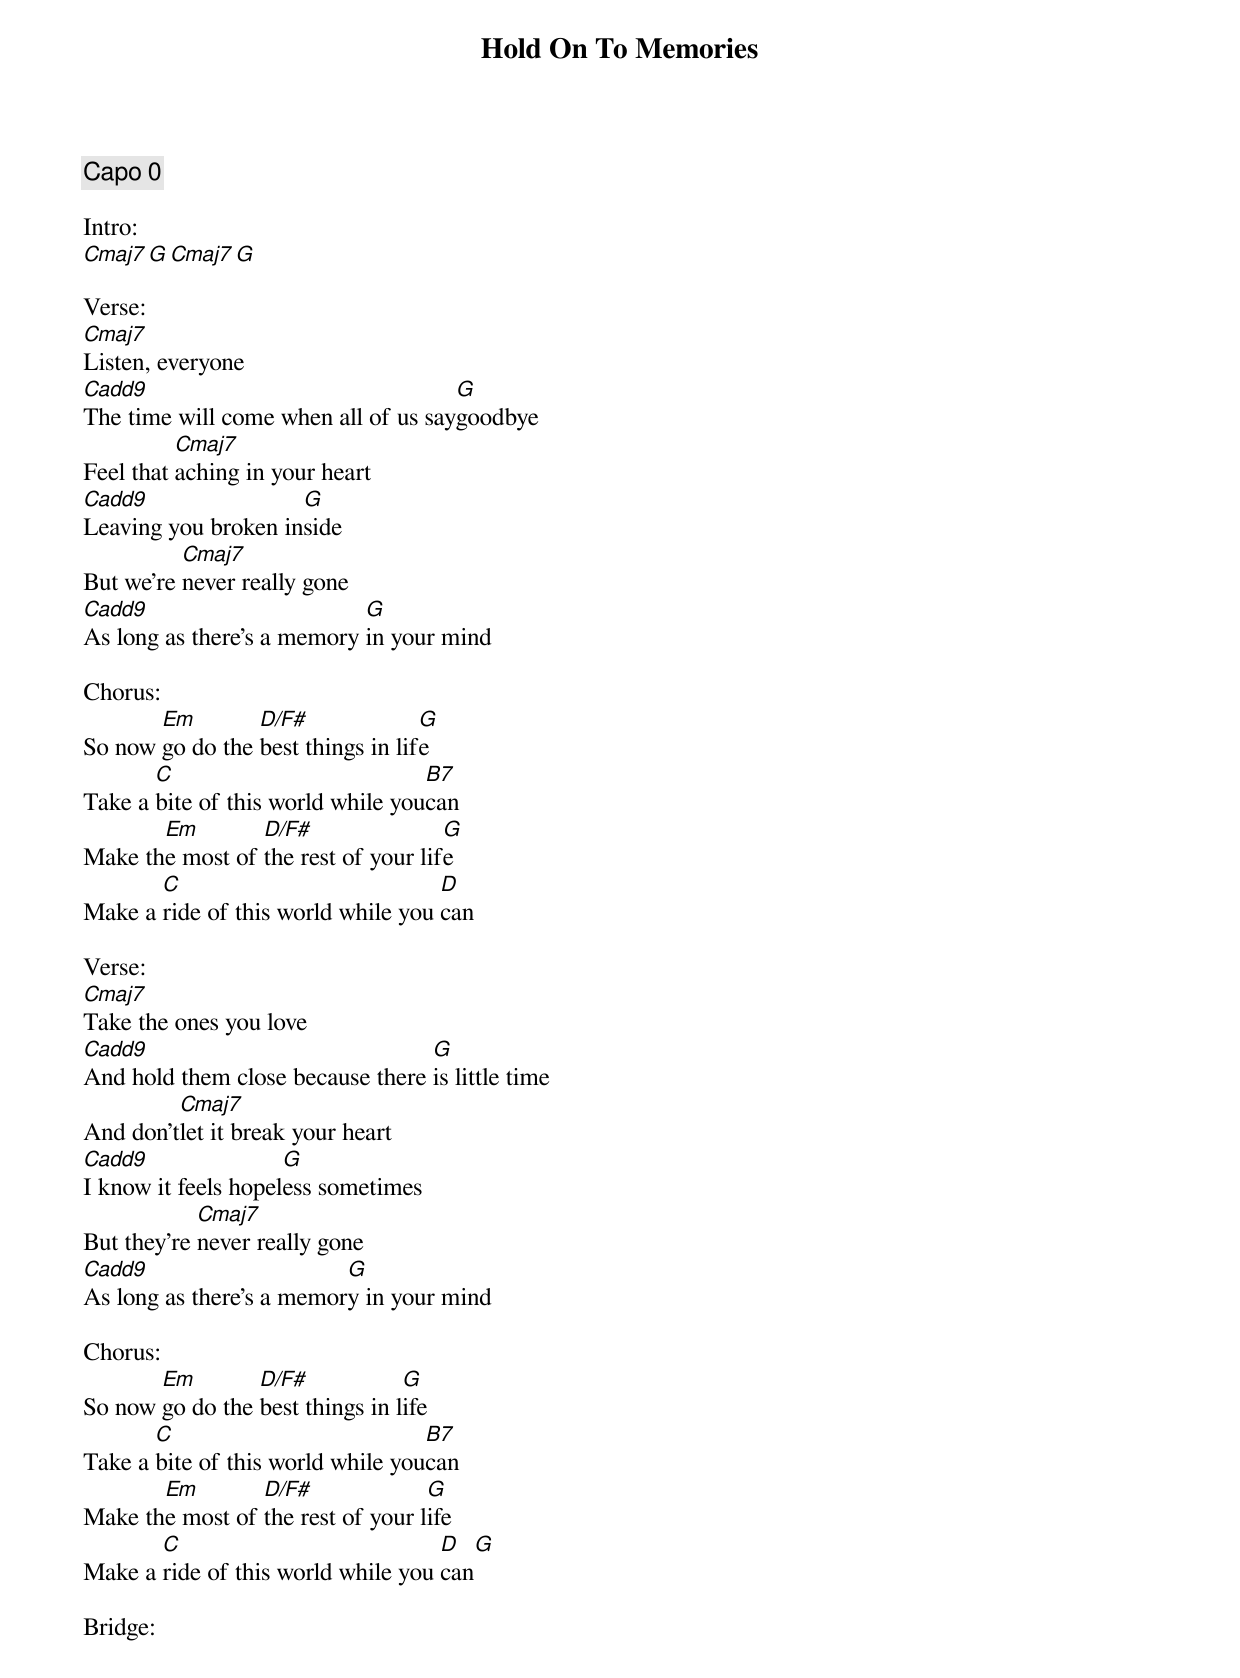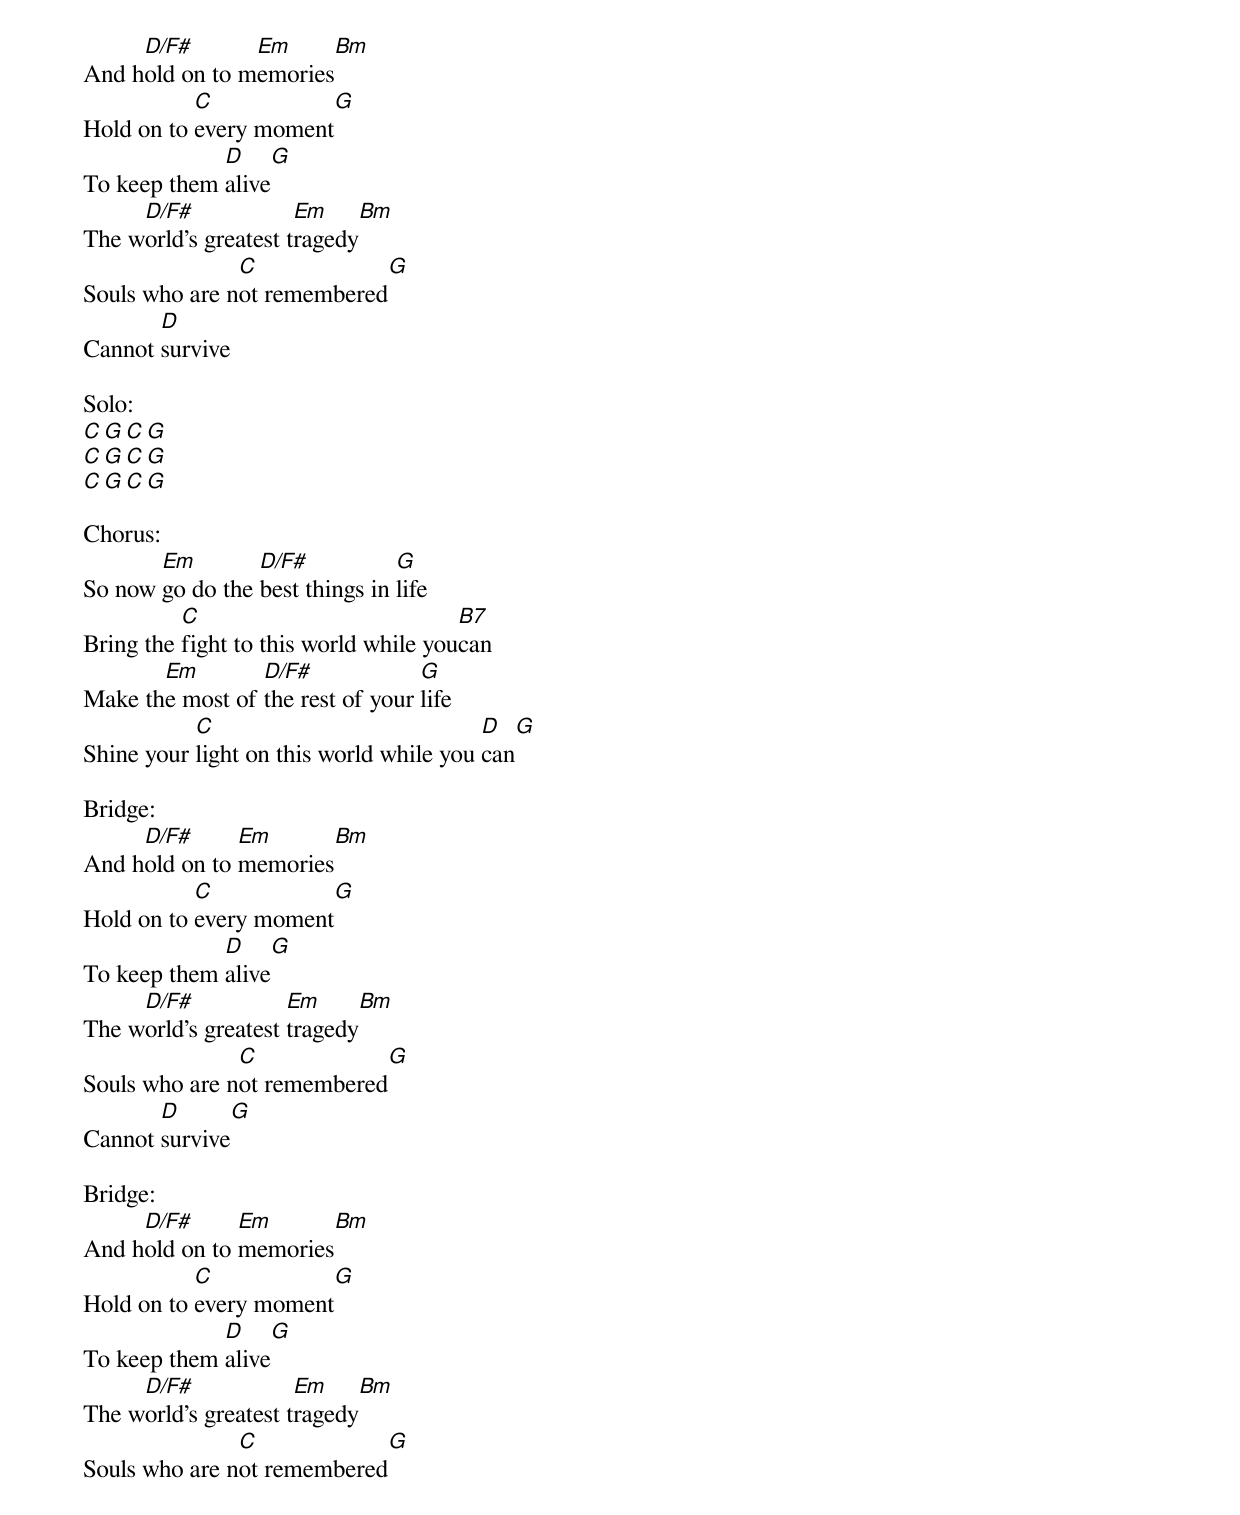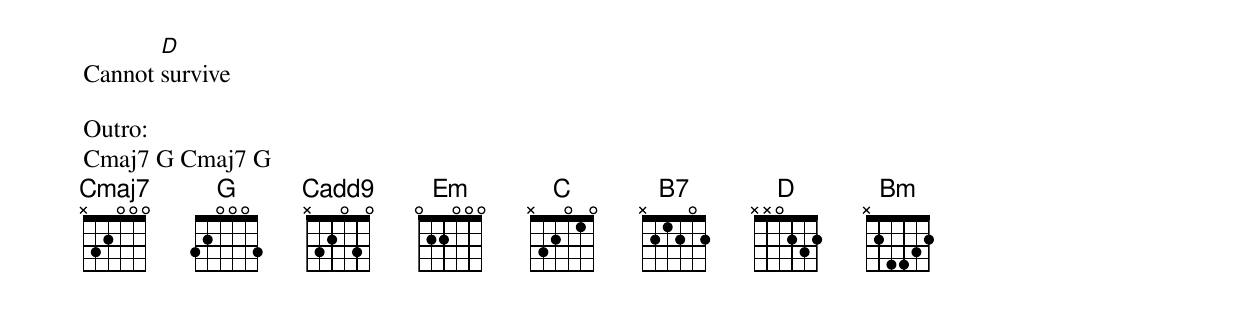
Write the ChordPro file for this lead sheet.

{title:Hold On To Memories}
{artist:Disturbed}
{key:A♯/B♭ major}
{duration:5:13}
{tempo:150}
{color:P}

{comment: Capo 0}

Intro:
[Cmaj7][G][Cmaj7][G]

Verse:
[Cmaj7]Listen, everyone
[Cadd9]The time will come when all of us say[G]goodbye
Feel that [Cmaj7]aching in your heart
[Cadd9]Leaving you broken in[G]side
But we're [Cmaj7]never really gone
[Cadd9]As long as there's a memory [G]in your mind

Chorus:
So now [Em]go do the [D/F#]best things in lif[G]e
Take a [C]bite of this world while you[B7]can
Make th[Em]e most of [D/F#]the rest of your lif[G]e
Make a [C]ride of this world while you [D]can

Verse:
[Cmaj7]Take the ones you love
[Cadd9]And hold them close because there [G]is little time
And don't[Cmaj7]let it break your heart
[Cadd9]I know it feels hopel[G]ess sometimes
But they're [Cmaj7]never really gone
[Cadd9]As long as there's a memor[G]y in your mind

Chorus:
So now [Em]go do the [D/F#]best things in l[G]ife
Take a [C]bite of this world while you[B7]can
Make th[Em]e most of [D/F#]the rest of your l[G]ife
Make a [C]ride of this world while you [D]can[G]

Bridge:
And h[D/F#]old on to m[Em]emories[Bm]
Hold on to [C]every moment[G]
To keep them [D]alive[G]
The w[D/F#]orld's greatest t[Em]ragedy[Bm]
Souls who are n[C]ot remembered[G]
Cannot [D]survive

Solo:
[C][G][C][G]
[C][G][C][G]
[C][G][C][G]

Chorus:
So now [Em]go do the [D/F#]best things in [G]life
Bring the [C]fight to this world while you[B7]can
Make th[Em]e most of [D/F#]the rest of your [G]life
Shine your [C]light on this world while you [D]can[G]

Bridge:
And h[D/F#]old on to [Em]memories[Bm]
Hold on to [C]every moment[G]
To keep them [D]alive[G]
The w[D/F#]orld's greatest [Em]tragedy[Bm]
Souls who are n[C]ot remembered[G]
Cannot [D]survive[G]

Bridge:
And h[D/F#]old on to [Em]memories[Bm]
Hold on to [C]every moment[G]
To keep them [D]alive[G]
The w[D/F#]orld's greatest t[Em]ragedy[Bm]
Souls who are n[C]ot remembered[G]
Cannot [D]survive

Outro:
Cmaj7 G Cmaj7 G
